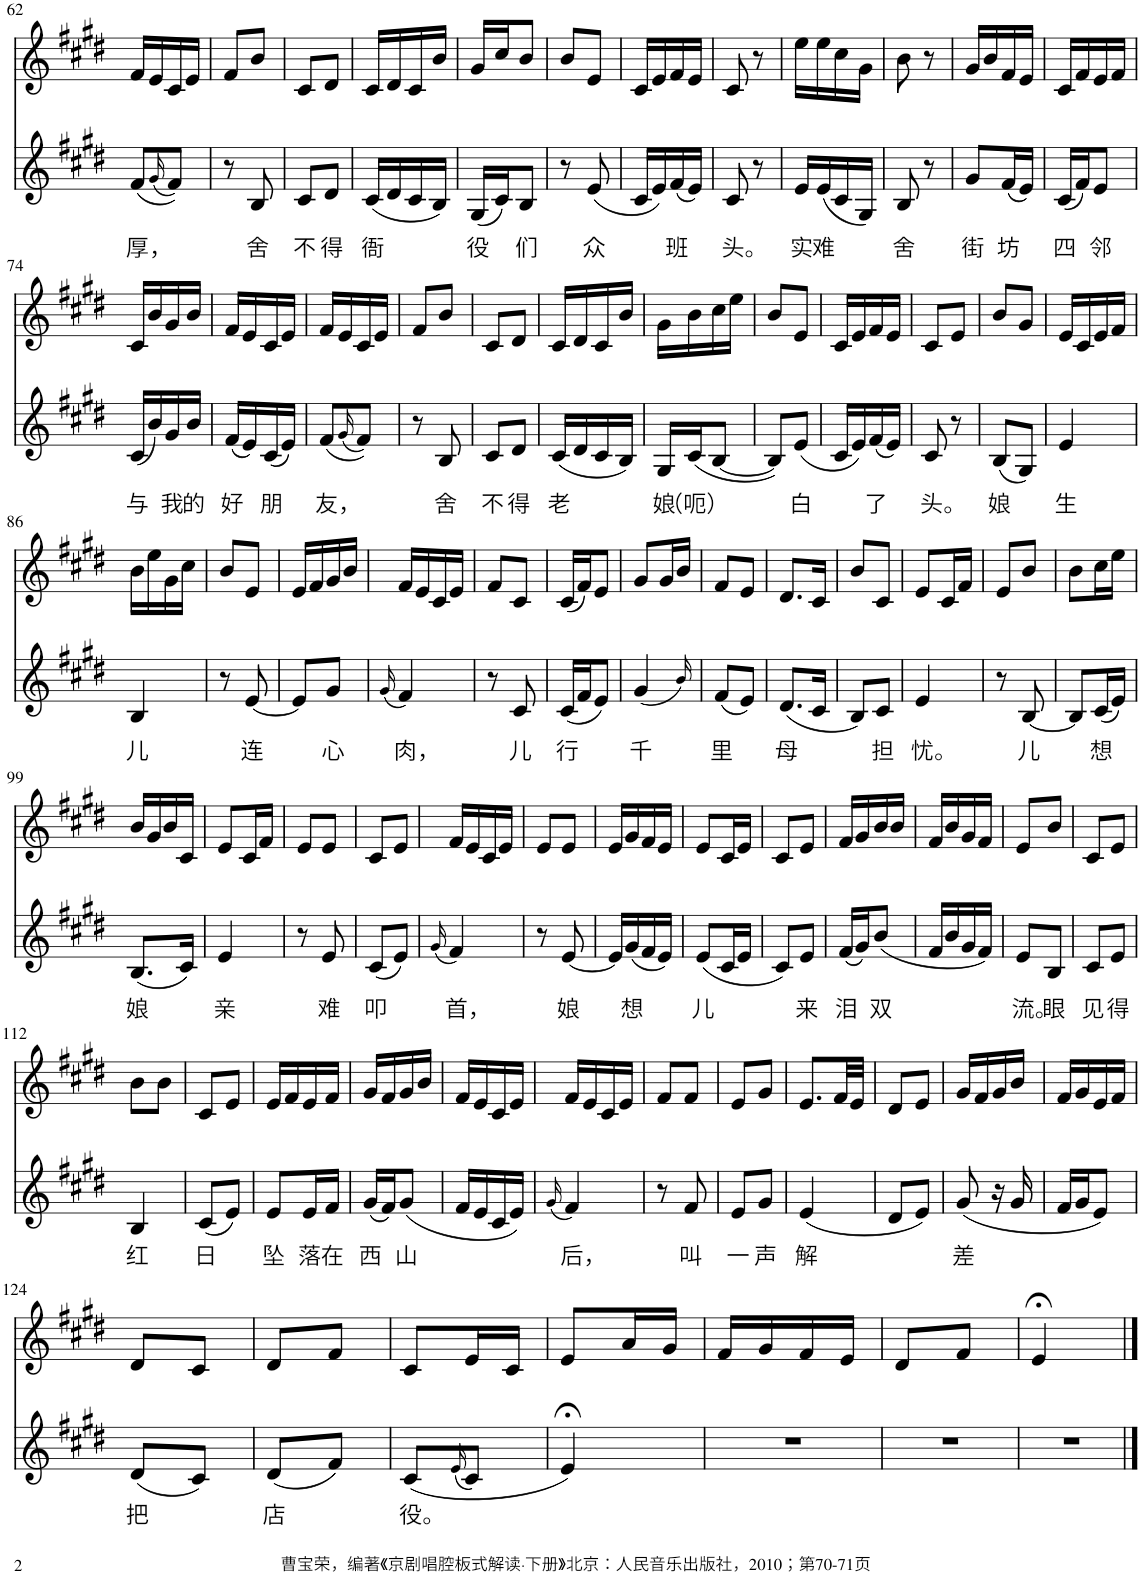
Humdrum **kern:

**kern	**text	**kern
*part2	*part2	*part1
*staff2	*staff2	*staff1
*I"Piano	*	*I"Piano
*I'Pno	*	*I'Pno
!!LO:PB:g=z
*clefG2	*	*clefG2
*k[f#c#g#d#]	*	*k[f#c#g#d#]
*M1/4	*	*M1/4
=62	=62	=62
!	!LO:LY:b	!
(8f#/L	厚，	16f#/LL
.	.	16e/
(16qg#/	.	.
8f#/J))	.	16c#/
.	.	16e/JJ
=63	=63	=63
8r	.	8f#/L
!	!LO:LY:b	!
8B/	舍	8b/J
=64	=64	=64
!	!LO:LY:b	!
8c#/L	不	8c#/L
!	!LO:LY:b	!
8d#/J	得	8d#/J
=65	=65	=65
!	!LO:LY:b	!
(16c#/LL	衙	16c#/LL
16d#/	.	16d#/
16c#/	.	16c#/
16B/JJ)	.	16b/JJ
=66	=66	=66
!	!LO:LY:b	!
(16G#/LL	役	16g#/LL
16c#/J)	.	16cc#/J
!	!LO:LY:b	!
8B/J	们	8b/J
=67	=67	=67
8r	.	8b/L
!	!LO:LY:b	!
(8e/	众	8e/J
=68	=68	=68
16c#/LL	.	16c#/LL
16e/)	.	16e/
!	!LO:LY:b	!
(16f#/	班	16f#/
16e/JJ)	.	16e/JJ
=69	=69	=69
!	!LO:LY:b	!
8c#/	头。	8c#/
8r	.	8r
=70	=70	=70
!	!LO:LY:b	!
16e/LL	实	16ee\LL
!	!LO:LY:b	!
(16e/	难	16ee\
16c#/	.	16cc#\
16G#/JJ)	.	16g#\JJ
=71	=71	=71
!	!LO:LY:b	!
8B/	舍	8b\
8r	.	8r
=72	=72	=72
!	!LO:LY:b	!
8g#/L	街	16g#/LL
.	.	16b/
!	!LO:LY:b	!
(16f#/L	坊	16f#/
16e/JJ)	.	16e/JJ
=73	=73	=73
!	!LO:LY:b	!
(16c#/LL	四	16c#/LL
16f#/J)	.	16f#/
!	!LO:LY:b	!
8e/J	邻	16e/
.	.	16f#/JJ
!!LO:LB:g=z
=74	=74	=74
!	!LO:LY:b	!
(16c#/LL	与	16c#/LL
16b/)	.	16b/
!	!LO:LY:b	!
16g#/	我	16g#/
!	!LO:LY:b	!
16b/JJ	的	16b/JJ
=75	=75	=75
!	!LO:LY:b	!
(16f#/LL	好	16f#/LL
16e/)	.	16e/
!	!LO:LY:b	!
(16c#/	朋	16c#/
16e/JJ)	.	16e/JJ
=76	=76	=76
!	!LO:LY:b	!
(8f#/L	友，	16f#/LL
.	.	16e/
(16qg#/	.	.
8f#/J))	.	16c#/
.	.	16e/JJ
=77	=77	=77
8r	.	8f#/L
!	!LO:LY:b	!
8B/	舍	8b/J
=78	=78	=78
!	!LO:LY:b	!
8c#/L	不	8c#/L
!	!LO:LY:b	!
8d#/J	得	8d#/J
=79	=79	=79
!	!LO:LY:b	!
(16c#/LL	老	16c#/LL
16d#/	.	16d#/
16c#/	.	16c#/
16B/JJ)	.	16b/JJ
=80	=80	=80
!	!LO:LY:b	!
16G#/LL	娘	16g#\LL
!	!LO:LY:b	!
(16c#/J	（呃）	16b\
[8B/J	.	16cc#\
.	.	16ee\JJ
=81	=81	=81
8B/L])	.	8b/L
!	!LO:LY:b	!
(8e/J	白	8e/J
=82	=82	=82
16c#/LL	.	16c#/LL
16e/)	.	16e/
!	!LO:LY:b	!
(16f#/	了	16f#/
16e/JJ)	.	16e/JJ
=83	=83	=83
!	!LO:LY:b	!
8c#/	头。	8c#/L
8r	.	8e/J
=84	=84	=84
!	!LO:LY:b	!
(8B/L	娘	8b/L
8G#/J)	.	8g#/J
=85	=85	=85
!	!LO:LY:b	!
4e/	生	16e/LL
.	.	16c#/
.	.	16e/
.	.	16f#/JJ
!!LO:LB:g=z
=86	=86	=86
!	!LO:LY:b	!
4B/	儿	16b\LL
.	.	16ee\
.	.	16g#\
.	.	16cc#\JJ
=87	=87	=87
8r	.	8b/L
!	!LO:LY:b	!
[8e/	连	8e/J
=88	=88	=88
8e/L]	.	16e/LL
.	.	16f#/
!	!LO:LY:b	!
8g#/J	心	16g#/
.	.	16b/JJ
=89	=89	=89
(16qg#/	.	.
!	!LO:LY:b	!
4f#/)	肉，	16f#/LL
.	.	16e/
.	.	16c#/
.	.	16e/JJ
=90	=90	=90
8r	.	8f#/L
!	!LO:LY:b	!
8c#/	儿	8c#/J
=91	=91	=91
!	!LO:LY:b	!
(16c#/LL	行	(16c#/LL
16f#/J	.	16f#/J)
8e/J)	.	8e/J
=92	=92	=92
!	!LO:LY:b	!
(4g#/	千	8g#/L
.	.	16g#/L
.	.	16b/JJ
16qb/)	.	.
=93	=93	=93
!	!LO:LY:b	!
(8f#/L	里	8f#/L
8e/J)	.	8e/J
=94	=94	=94
!	!LO:LY:b	!
(8.d#/L	母	8.d#/L
16c#/Jk	.	16c#/Jk
=95	=95	=95
8B/L)	.	8b/L
!	!LO:LY:b	!
8c#/J	担	8c#/J
=96	=96	=96
!	!LO:LY:b	!
4e/	忧。	8e/L
.	.	16c#/L
.	.	16f#/JJ
=97	=97	=97
8r	.	8e/L
!	!LO:LY:b	!
[8B/	儿	8b/J
=98	=98	=98
8B/L]	.	8b\L
!	!LO:LY:b	!
(16c#/L	想	16cc#\L
16e/JJ)	.	16ee\JJ
!!LO:LB:g=z
=99	=99	=99
!	!LO:LY:b	!
(8.B/L	娘	16b/LL
.	.	16g#/
.	.	16b/
16c#/Jk)	.	16c#/JJ
=100	=100	=100
!	!LO:LY:b	!
4e/	亲	8e/L
.	.	16c#/L
.	.	16f#/JJ
=101	=101	=101
8r	.	8e/L
!	!LO:LY:b	!
8e/	难	8e/J
=102	=102	=102
!	!LO:LY:b	!
(8c#/L	叩	8c#/L
8e/J)	.	8e/J
=103	=103	=103
(16qg#/	.	.
!	!LO:LY:b	!
4f#/)	首，	16f#/LL
.	.	16e/
.	.	16c#/
.	.	16e/JJ
=104	=104	=104
8r	.	8e/L
!	!LO:LY:b	!
[8e/	娘	8e/J
=105	=105	=105
16e/LL]	.	16e/LL
!	!LO:LY:b	!
(16g#/	想	16g#/
16f#/	.	16f#/
16e/JJ)	.	16e/JJ
=106	=106	=106
!	!LO:LY:b	!
(8e/L	儿	8e/L
16c#/L	.	16c#/L
16e/JJ	.	16e/JJ
=107	=107	=107
8c#/L)	.	8c#/L
!	!LO:LY:b	!
8e/J	来	8e/J
=108	=108	=108
!	!LO:LY:b	!
(16f#/LL	泪	16f#/LL
16g#/J)	.	16g#/
!	!LO:LY:b	!
(8b/J	双	16b/
.	.	16b/JJ
=109	=109	=109
16f#/LL	.	16f#/LL
16b/	.	16b/
16g#/	.	16g#/
16f#/JJ)	.	16f#/JJ
=110	=110	=110
!	!LO:LY:b	!
8e/L	流。	8e/L
!	!LO:LY:b	!
8B/J	眼	8b/J
=111	=111	=111
!	!LO:LY:b	!
8c#/L	见	8c#/L
!	!LO:LY:b	!
8e/J	得	8e/J
!!LO:LB:g=z
=112	=112	=112
!	!LO:LY:b	!
4B/	红	8b\L
.	.	8b\J
=113	=113	=113
!	!LO:LY:b	!
(8c#/L	日	8c#/L
8e/J)	.	8e/J
=114	=114	=114
!	!LO:LY:b	!
8e/L	坠	16e/LL
.	.	16f#/
!	!LO:LY:b	!
16e/L	落	16e/
!	!LO:LY:b	!
16f#/JJ	在	16f#/JJ
=115	=115	=115
!	!LO:LY:b	!
(16g#/LL	西	16g#/LL
16f#/J)	.	16f#/
!	!LO:LY:b	!
(8g#/J	山	16g#/
.	.	16b/JJ
=116	=116	=116
16f#/LL	.	16f#/LL
16e/	.	16e/
16c#/	.	16c#/
16e/JJ)	.	16e/JJ
=117	=117	=117
(16qg#/	.	.
!	!LO:LY:b	!
4f#/)	后，	16f#/LL
.	.	16e/
.	.	16c#/
.	.	16e/JJ
=118	=118	=118
8r	.	8f#/L
!	!LO:LY:b	!
8f#/	叫	8f#/J
=119	=119	=119
!	!LO:LY:b	!
8e/L	一	8e/L
!	!LO:LY:b	!
8g#/J	声	8g#/J
=120	=120	=120
!	!LO:LY:b	!
(4e/	解	8.e/L
.	.	32f#/LL
.	.	32e/JJJ
=121	=121	=121
8d#/L	.	8d#/L
8e/J)	.	8e/J
=122	=122	=122
!	!LO:LY:b	!
(8g#/	差	16g#/LL
.	.	16f#/
16r	.	16g#/
16g#/	.	16b/JJ
=123	=123	=123
16f#/LL	.	16f#/LL
16g#/J	.	16g#/
8e/J)	.	16e/
.	.	16f#/JJ
!!LO:LB:g=z
=124	=124	=124
!	!LO:LY:b	!
(8d#/L	把	8d#/L
8c#/J)	.	8c#/J
=125	=125	=125
!	!LO:LY:b	!
(8d#/L	店	8d#/L
8f#/J)	.	8f#/J
=126	=126	=126
!	!LO:LY:b	!
(8c#/L	役。	8c#/L
(16qe/	.	.
8c#/J)	.	16e/L
.	.	16c#/JJ
=127	=127	=127
4e;</)	.	8e/L
.	.	16a/L
.	.	16g#/JJ
=128	=128	=128
4r	.	16f#/LL
.	.	16g#/
.	.	16f#/
.	.	16e/JJ
=129	=129	=129
4r	.	8d#/L
.	.	8f#/J
=130	=130	=130
4r	.	4e;</
==	==	==
*-	*-	*-
